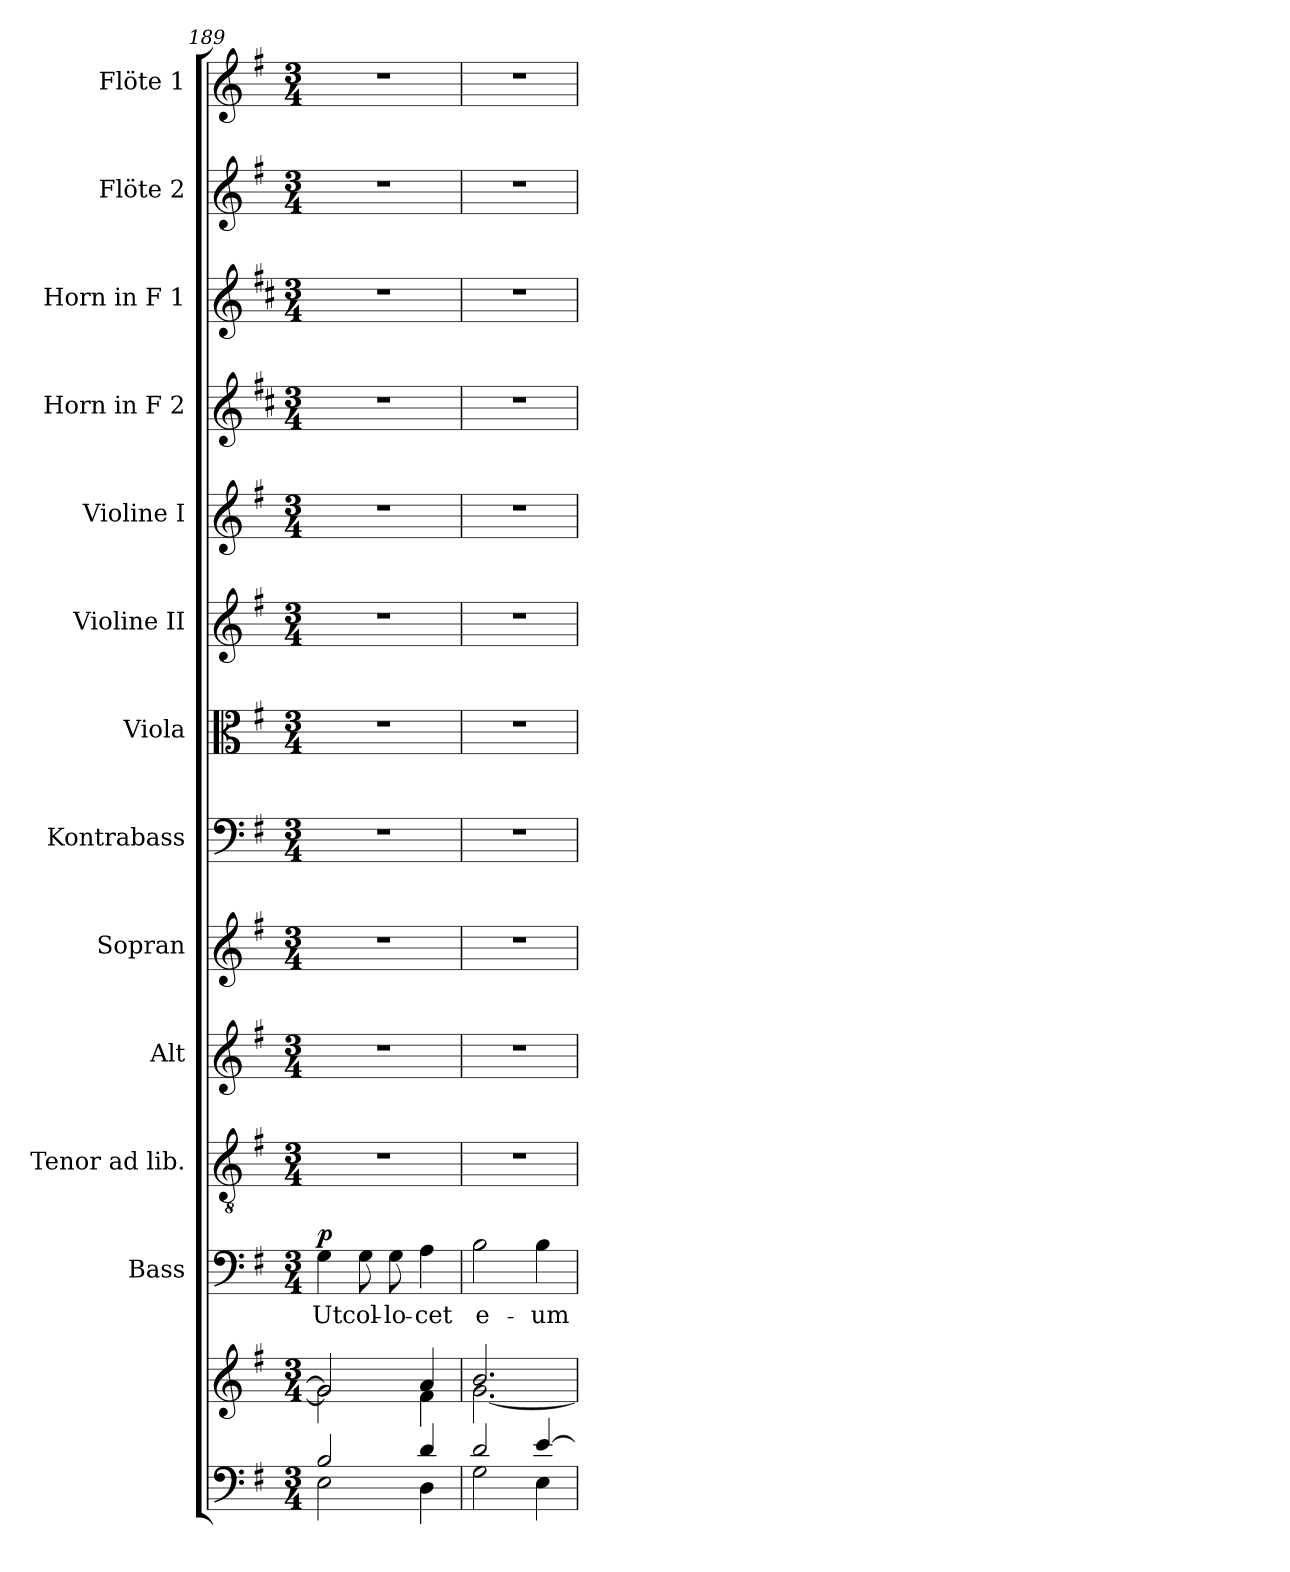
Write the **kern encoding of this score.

**kern	**kern	**kern	**text	**dynam	**kern	**kern	**kern	**kern	**kern	**kern	**kern	**kern	**kern	**kern	**kern
*part13	*part13	*part12	*part12	*part12	*part11	*part10	*part9	*part8	*part7	*part6	*part5	*part4	*part3	*part2	*part1
*staff14	*staff13	*staff12	*staff12	*staff12	*staff11	*staff10	*staff9	*staff8	*staff7	*staff6	*staff5	*staff4	*staff3	*staff2	*staff1
*	*	*I"Bass	*	*	*I"Tenor ad lib.	*I"Alt	*I"Sopran	*I"Kontrabass	*I"Viola	*I"Violine II	*I"Violine I	*I"Horn in F 2	*I"Horn in F 1	*I"Flöte 2	*I"Flöte 1
*	*	*I'B.	*	*	*I'T.	*I'A.	*I'S.	*I'Kb.	*I'Vla.	*I'Vl. II	*I'Vl. I	*	*	*I'Fl. 2	*I'Fl. 1
*clefF4	*clefG2	*clefF4	*	*	*clefGv2	*clefG2	*clefG2	*clefF4	*clefC3	*clefG2	*clefG2	*clefG2	*clefG2	*clefG2	*clefG2
*	*	*	*	*	*	*	*	*ITrd7c12	*	*	*	*ITrd4c7	*ITrd4c7	*	*
*k[f#]	*k[f#]	*k[f#]	*	*	*k[f#]	*k[f#]	*k[f#]	*k[f#]	*k[f#]	*k[f#]	*k[f#]	*k[f#]	*k[f#]	*k[f#]	*k[f#]
*G:	*G:	*G:	*	*	*G:	*G:	*G:	*G:	*G:	*G:	*G:	*G:	*G:	*G:	*G:
*M3/4	*M3/4	*M3/4	*	*	*M3/4	*M3/4	*M3/4	*M3/4	*M3/4	*M3/4	*M3/4	*M3/4	*M3/4	*M3/4	*M3/4
=189	=189	=189	=189	=189	=189	=189	=189	=189	=189	=189	=189	=189	=189	=189	=189
*^	*^	*	*	*	*	*	*	*	*	*	*	*	*	*	*
!	!	!	!	!	!LO:LY:b	!LO:DY:a	!	!	!	!	!	!	!	!	!	!	!
2B/	2E\	2g/]	2g\]	4G\	Ut	p	2.r	2.r	2.r	2.r	2.r	2.r	2.r	2.r	2.r	2.r	2.r
!	!	!	!	!	!LO:LY:b	!	!	!	!	!	!	!	!	!	!	!	!
.	.	.	.	8G\	col-	.	.	.	.	.	.	.	.	.	.	.	.
!	!	!	!	!	!LO:LY:b	!	!	!	!	!	!	!	!	!	!	!	!
.	.	.	.	8G\	-lo-	.	.	.	.	.	.	.	.	.	.	.	.
!	!	!	!	!	!LO:LY:b	!	!	!	!	!	!	!	!	!	!	!	!
4d/	4D\	4a/	4f#\	4A\	-cet	.	.	.	.	.	.	.	.	.	.	.	.
=190	=190	=190	=190	=190	=190	=190	=190	=190	=190	=190	=190	=190	=190	=190	=190	=190	=190
!	!	!	!	!	!LO:LY:b	!	!	!	!	!	!	!	!	!	!	!	!
2d/	2G\	2.b/	[<2.g\	2B\	e-	.	2.r	2.r	2.r	2.r	2.r	2.r	2.r	2.r	2.r	2.r	2.r
!	!	!	!	!	!LO:LY:b	!	!	!	!	!	!	!	!	!	!	!	!
[>4e/	4E\	.	.	4B\	-um	.	.	.	.	.	.	.	.	.	.	.	.
*v	*v	*	*	*	*	*	*	*	*	*	*	*	*	*	*	*	*
*	*v	*v	*	*	*	*	*	*	*	*	*	*	*	*	*	*
=	=	=	=	=	=	=	=	=	=	=	=	=	=	=	=
*-	*-	*-	*-	*-	*-	*-	*-	*-	*-	*-	*-	*-	*-	*-	*-
